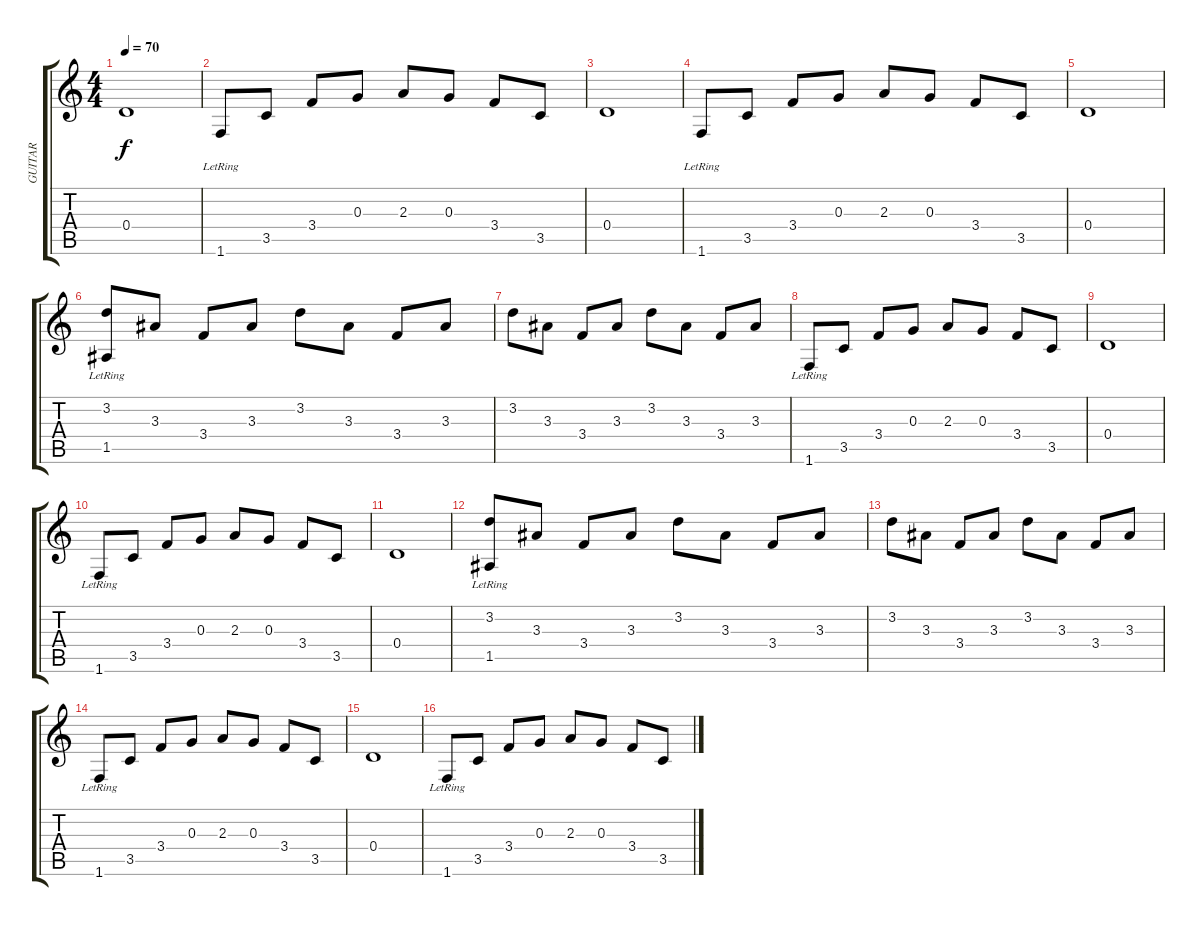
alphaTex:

\track ("GUITAR" "GUITAR") {instrument electricguitarjazz}
\staff {score tabs}
\tuning (E4 B3 G3 D3 A2 E2) {hide}
\ts (4 4)
\tempo 70
\clef g2
\ks c
0.4.1{dy f} |
1.6{lr}.8 3.5.8 3.4.8 0.3.8 2.3.8 0.3.8 3.4.8 3.5.8 |
0.4.1 |
1.6{lr}.8 3.5.8 3.4.8 0.3.8 2.3.8 0.3.8 3.4.8 3.5.8 |
0.4.1 |
(3.2 1.5{lr}).8 3.3.8 3.4.8 3.3.8 3.2.8 3.3.8 3.4.8 3.3.8 |
3.2.8 3.3.8 3.4.8 3.3.8 3.2.8 3.3.8 3.4.8 3.3.8 |
1.6{lr}.8 3.5.8 3.4.8 0.3.8 2.3.8 0.3.8 3.4.8 3.5.8 |
0.4.1 |
1.6{lr}.8 3.5.8 3.4.8 0.3.8 2.3.8 0.3.8 3.4.8 3.5.8 |
0.4.1 |
(3.2 1.5{lr}).8 3.3.8 3.4.8 3.3.8 3.2.8 3.3.8 3.4.8 3.3.8 |
3.2.8 3.3.8 3.4.8 3.3.8 3.2.8 3.3.8 3.4.8 3.3.8 |
1.6{lr}.8 3.5.8 3.4.8 0.3.8 2.3.8 0.3.8 3.4.8 3.5.8 |
0.4.1 |
1.6{lr}.8 3.5.8 3.4.8 0.3.8 2.3.8 0.3.8 3.4.8 3.5.8
